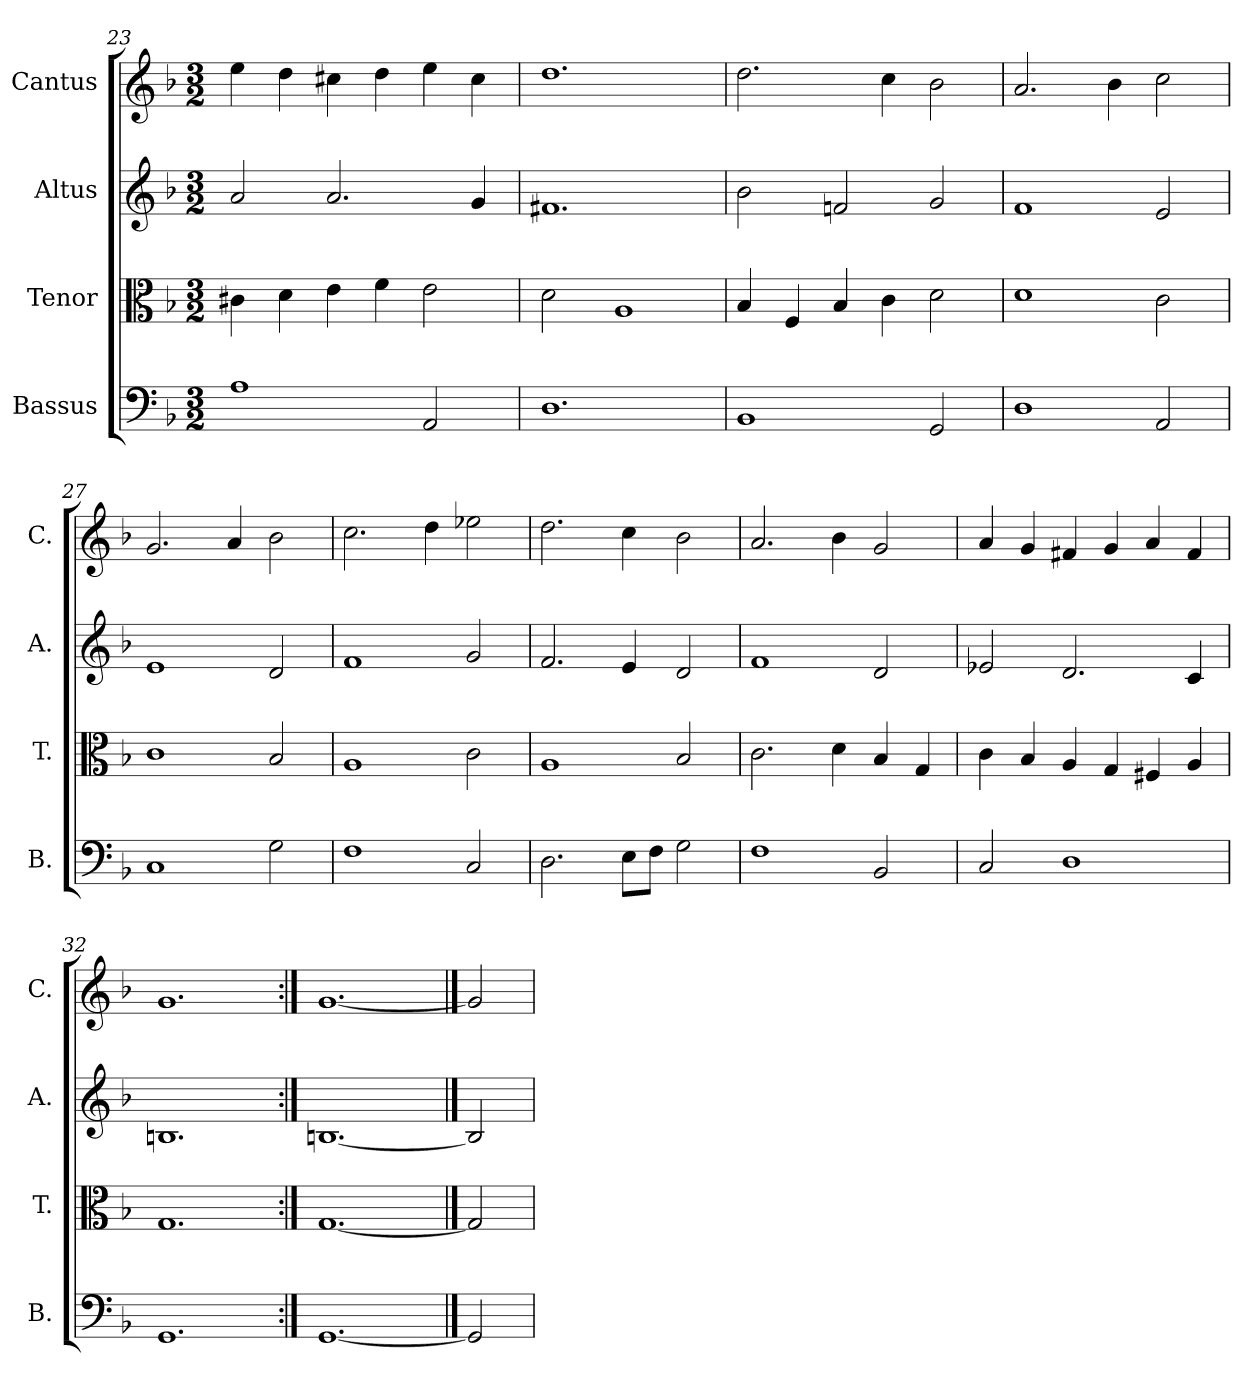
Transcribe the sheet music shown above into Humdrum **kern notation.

**kern	**kern	**kern	**kern
*part4	*part3	*part2	*part1
*staff4	*staff3	*staff2	*staff1
*I"Bassus	*I"Tenor	*I"Altus	*I"Cantus
*I'B.	*I'T.	*I'A.	*I'C.
*clefF4	*clefC3	*clefG2	*clefG2
*k[b-]	*k[b-]	*k[b-]	*k[b-]
*F:	*F:	*F:	*F:
*M3/2	*M3/2	*M3/2	*M3/2
=23	=23	=23	=23
1A\	4c#X\	2a/	4ee\
.	4d\	.	4dd\
.	4e\	2.a/	4cc#X\
.	4f\	.	4dd\
2AA/	2e\	.	4ee\
.	.	4g/	4cc#\
=24	=24	=24	=24
1.D\	2d\	1.f#X/	1.dd\
.	1A/	.	.
=25	=25	=25	=25
1BB-/	4B-/	2b-\	2.dd\
.	4F/	.	.
.	4B-/	2fn/	.
.	4c\	.	4cc\
2GG/	2d\	2g/	2b-\
=26	=26	=26	=26
1D\	1d\	1f/	2.a/
.	.	.	4b-\
2AA/	2c\	2e/	2cc\
!!LO:LB:g=z
=27	=27	=27	=27
1C/	1c\	1e/	2.g/
.	.	.	4a/
2G\	2B-/	2d/	2b-\
=28	=28	=28	=28
1F\	1A/	1f/	2.cc\
.	.	.	4dd\
2C/	2c\	2g/	2ee-X\
=29	=29	=29	=29
2.D\	1A/	2.f/	2.dd\
8E\L	.	4e/	4cc\
8F\J	.	.	.
2G\	2B-/	2d/	2b-\
=30	=30	=30	=30
1F\	2.c\	1f/	2.a/
.	4d\	.	4b-\
2BB-/	4B-/	2d/	2g/
.	4G/	.	.
=31	=31	=31	=31
2C/	4c\	2e-X/	4a/
.	4B-/	.	4g/
1D\	4A/	2.d/	4f#X/
.	4G/	.	4g/
.	4F#X/	.	4a/
.	4A/	4c/	4f#/
=32	=32	=32	=32
1.GG/	1.G/	1.Bn/	1.g/
=33:|!	=33:|!	=33:|!	=33:|!
[1.GG/	[1.G/	[1.Bn/	[1.g/
==34	==34	==34	==34
2GG/]	2G/]	2B/]	2g/]
=	=	=	=
*-	*-	*-	*-
